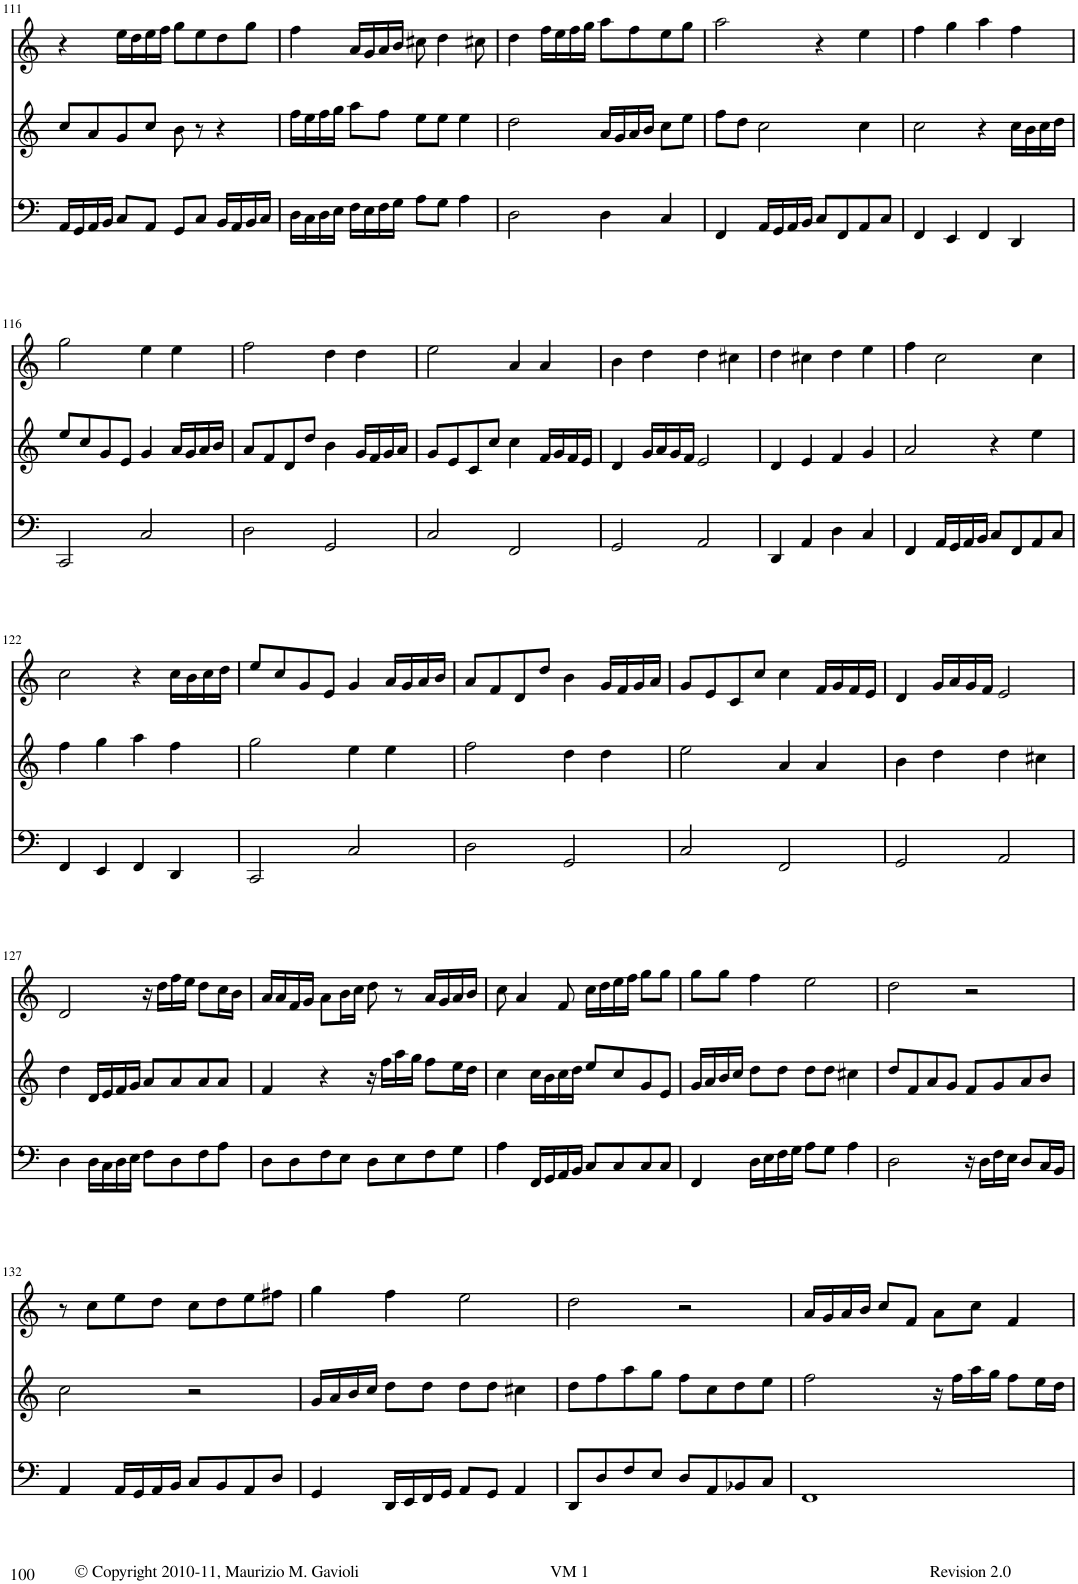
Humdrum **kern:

**kern	**kern	**kern
*part3	*part2	*part1
*staff3	*staff2	*staff1
*I"Violoncello	*I"Violin	*I"Violin
*I'Vc	*I'Vln	*I'Vln
!!LO:PB:g=z
*clefF4	*clefG2	*clefG2
*k[]	*k[]	*k[]
*M4/4	*M4/4	*M4/4
*met(c)	*met(c)	*met(c)
=111	=111	=111
16AA/LL	8cc/L	4r
16GG/	.	.
16AA/	8a/	.
16BB/JJ	.	.
8C/L	8g/	16ee\LL
.	.	16dd\
8AA/J	8cc/J	16ee\
.	.	16ff\JJ
8GG/L	8b\	8gg\L
8C/J	8r	8ee\
16BB/LL	4r	8dd\
16AA/	.	.
16BB/	.	8gg\J
16C/JJ	.	.
=112	=112	=112
16D\LL	16ff\LL	4ff\
16C\	16ee\	.
16D\	16ff\	.
16E\JJ	16gg\JJ	.
16F\LL	8aa\L	16a/LL
16E\	.	16g/
16F\	8ff\J	16a/
16G\JJ	.	16b/JJ
8A\L	8ee\L	8cc#X\
8G\J	8ee\J	4dd\
4A\	4ee\	.
.	.	8cc#X\
=113	=113	=113
2D\	2dd\	4dd\
.	.	16ff\LL
.	.	16ee\
.	.	16ff\
.	.	16gg\JJ
4D\	16a/LL	8aa\L
.	16g/	.
.	16a/	8ff\
.	16b/JJ	.
4C/	8cc\L	8ee\
.	8ee\J	8gg\J
=114	=114	=114
4FF/	8ff\L	2aa\
.	8dd\J	.
16AA/LL	2cc\	.
16GG/	.	.
16AA/	.	.
16BB/JJ	.	.
8C/L	.	4r
8FF/	.	.
8AA/	4cc\	4ee\
8C/J	.	.
=115	=115	=115
4FF/	2cc\	4ff\
4EE/	.	4gg\
4FF/	4r	4aa\
4DD/	16cc\LL	4ff\
.	16b\	.
.	16cc\	.
.	16dd\JJ	.
!!LO:LB:g=z
=116	=116	=116
2CC/	8ee/L	2gg\
.	8cc/	.
.	8g/	.
.	8e/J	.
2C/	4g/	4ee\
.	16a/LL	4ee\
.	16g/	.
.	16a/	.
.	16b/JJ	.
=117	=117	=117
2D\	8a/L	2ff\
.	8f/	.
.	8d/	.
.	8dd/J	.
2GG/	4b\	4dd\
.	16g/LL	4dd\
.	16f/	.
.	16g/	.
.	16a/JJ	.
=118	=118	=118
2C/	8g/L	2ee\
.	8e/	.
.	8c/	.
.	8cc/J	.
2FF/	4cc\	4a/
.	16f/LL	4a/
.	16g/	.
.	16f/	.
.	16e/JJ	.
=119	=119	=119
2GG/	4d/	4b\
.	16g/LL	4dd\
.	16a/	.
.	16g/	.
.	16f/JJ	.
2AA/	2e/	4dd\
.	.	4cc#X\
=120	=120	=120
4DD/	4d/	4dd\
4AA/	4e/	4cc#X\
4D\	4f/	4dd\
4C/	4g/	4ee\
=121	=121	=121
4FF/	2a/	4ff\
16AA/LL	.	2cc\
16GG/	.	.
16AA/	.	.
16BB/JJ	.	.
8C/L	4r	.
8FF/	.	.
8AA/	4ee\	4cc\
8C/J	.	.
!!LO:LB:g=z
=122	=122	=122
4FF/	4ff\	2cc\
4EE/	4gg\	.
4FF/	4aa\	4r
4DD/	4ff\	16cc\LL
.	.	16b\
.	.	16cc\
.	.	16dd\JJ
=123	=123	=123
2CC/	2gg\	8ee/L
.	.	8cc/
.	.	8g/
.	.	8e/J
2C/	4ee\	4g/
.	4ee\	16a/LL
.	.	16g/
.	.	16a/
.	.	16b/JJ
=124	=124	=124
2D\	2ff\	8a/L
.	.	8f/
.	.	8d/
.	.	8dd/J
2GG/	4dd\	4b\
.	4dd\	16g/LL
.	.	16f/
.	.	16g/
.	.	16a/JJ
=125	=125	=125
2C/	2ee\	8g/L
.	.	8e/
.	.	8c/
.	.	8cc/J
2FF/	4a/	4cc\
.	4a/	16f/LL
.	.	16g/
.	.	16f/
.	.	16e/JJ
=126	=126	=126
2GG/	4b\	4d/
.	4dd\	16g/LL
.	.	16a/
.	.	16g/
.	.	16f/JJ
2AA/	4dd\	2e/
.	4cc#X\	.
!!LO:LB:g=z
=127	=127	=127
4D\	4dd\	2d/
16D\LL	16d/LL	.
16C\	16e/	.
16D\	16f/	.
16E\JJ	16g/JJ	.
8F\L	8a/L	16r
.	.	16dd\LL
8D\	8a/	16ff\
.	.	16ee\JJ
8F\	8a/	8dd\L
8A\J	8a/J	16cc\L
.	.	16b\JJ
=128	=128	=128
8D\L	4f/	16a/LL
.	.	16a/
8D\	.	16f/
.	.	16g/JJ
8F\	4r	8a\L
8E\J	.	16b\L
.	.	16cc\JJ
8D\L	16r	8dd\
.	16ff\LL	.
8E\	16aa\	8r
.	16gg\JJ	.
8F\	8ff\L	16a/LL
.	.	16g/
8G\J	16ee\L	16a/
.	16dd\JJ	16b/JJ
=129	=129	=129
4A\	4cc\	8cc\
.	.	4a/
16FF/LL	16cc\LL	.
16GG/	16b\	.
16AA/	16cc\	8f/
16BB/JJ	16dd\JJ	.
8C/L	8ee/L	16cc\LL
.	.	16dd\
8C/	8cc/	16ee\
.	.	16ff\JJ
8C/	8g/	8gg\L
8C/J	8e/J	8gg\J
=130	=130	=130
4FF/	16g/LL	8gg\L
.	16a/	.
.	16b/	8gg\J
.	16cc/JJ	.
16D\LL	8dd\L	4ff\
16E\	.	.
16F\	8dd\J	.
16G\JJ	.	.
8A\L	8dd\L	2ee\
8G\J	8dd\J	.
4A\	4cc#X\	.
=131	=131	=131
2D\	8dd/L	2dd\
.	8f/	.
.	8a/	.
.	8g/J	.
16r	8f/L	2r
16D\LL	.	.
16F\	8g/	.
16E\JJ	.	.
8D/L	8a/	.
16C/L	8b/J	.
16BB/JJ	.	.
!!LO:LB:g=z
=132	=132	=132
4AA/	2cc\	8r
.	.	8cc\L
16AA/LL	.	8ee\
16GG/	.	.
16AA/	.	8dd\J
16BB/JJ	.	.
8C/L	2r	8cc\L
8BB/	.	8dd\
8AA/	.	8ee\
8D/J	.	8ff#X\J
=133	=133	=133
4GG/	16g/LL	4gg\
.	16a/	.
.	16b/	.
.	16cc/JJ	.
16DD/LL	8dd\L	4ff\
16EE/	.	.
16FF/	8dd\J	.
16GG/JJ	.	.
8AA/L	8dd\L	2ee\
8GG/J	8dd\J	.
4AA/	4cc#X\	.
=134	=134	=134
8DD/L	8dd\L	2dd\
8D/	8ff\	.
8F/	8aa\	.
8E/J	8gg\J	.
8D/L	8ff\L	2r
8AA/	8cc\	.
8BB-X/	8dd\	.
8C/J	8ee\J	.
=135	=135	=135
1FF	2ff\	16a/LL
.	.	16g/
.	.	16a/
.	.	16b/JJ
.	.	8cc/L
.	.	8f/J
.	16r	8a\L
.	16ff\LL	.
.	16aa\	8cc\J
.	16gg\JJ	.
.	8ff\L	4f/
.	16ee\L	.
.	16dd\JJ	.
=	=	=
*-	*-	*-
